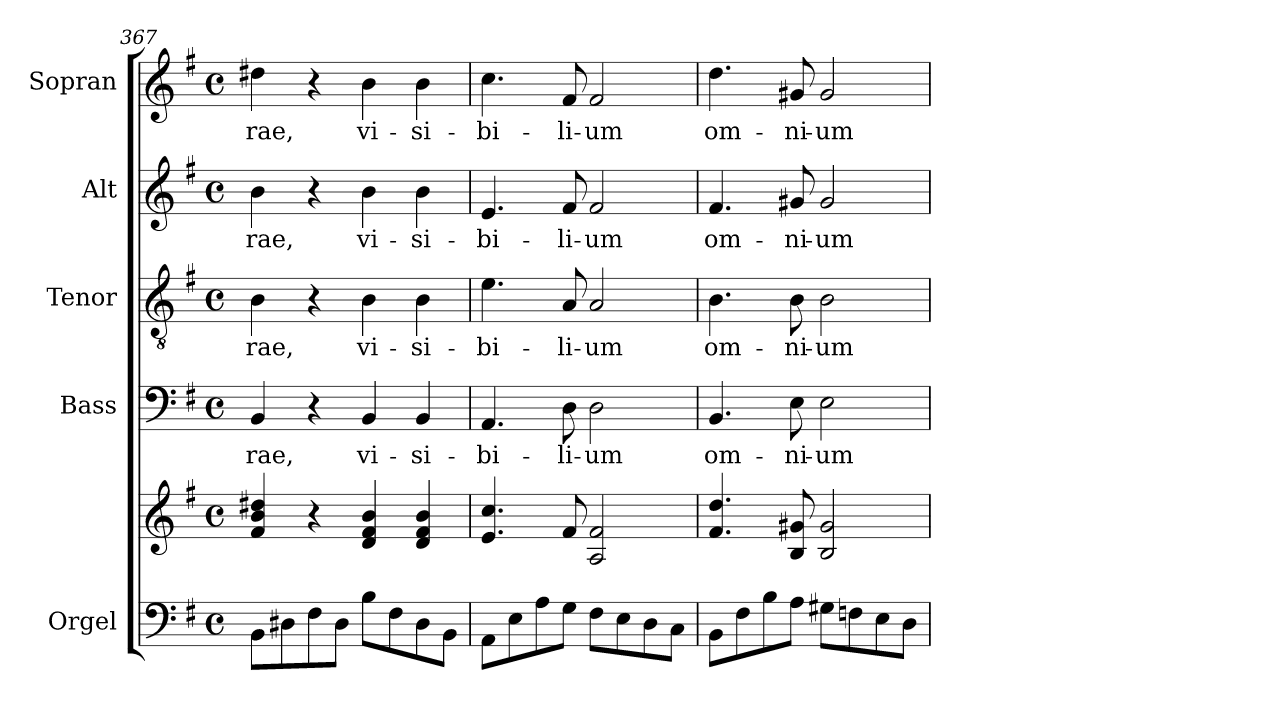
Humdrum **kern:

**kern	**kern	**kern	**text	**kern	**text	**kern	**text	**kern	**text
*part5	*part5	*part4	*part4	*part3	*part3	*part2	*part2	*part1	*part1
*staff6	*staff5	*staff4	*staff4	*staff3	*staff3	*staff2	*staff2	*staff1	*staff1
*I"Orgel	*	*I"Bass	*	*I"Tenor	*	*I"Alt	*	*I"Sopran	*
*I'Org.	*	*I'B	*	*I'T	*	*I'A	*	*I'S	*
*clefF4	*clefG2	*clefF4	*	*clefGv2	*	*clefG2	*	*clefG2	*
*k[f#]	*k[f#]	*k[f#]	*	*k[f#]	*	*k[f#]	*	*k[f#]	*
*G:	*G:	*G:	*	*G:	*	*G:	*	*G:	*
*M4/4	*M4/4	*M4/4	*	*M4/4	*	*M4/4	*	*M4/4	*
*met(c)	*met(c)	*met(c)	*	*met(c)	*	*met(c)	*	*met(c)	*
=367	=367	=367	=367	=367	=367	=367	=367	=367	=367
!	!	!	!LO:LY:b	!	!LO:LY:b	!	!LO:LY:b	!	!LO:LY:b
8BB\L	4f#/ 4b/ 4dd#X/	4BB/	-rae,	4B\	-rae,	4b\	-rae,	4dd#X\	-rae,
8D#X\	.	.	.	.	.	.	.	.	.
8F#\	4r	4r	.	4r	.	4r	.	4r	.
8D#\J	.	.	.	.	.	.	.	.	.
!	!	!	!LO:LY:b	!	!LO:LY:b	!	!LO:LY:b	!	!LO:LY:b
8B\L	4d/ 4f#/ 4b/	4BB/	vi-	4B\	vi-	4b\	vi-	4b\	vi-
8F#\	.	.	.	.	.	.	.	.	.
!	!	!	!LO:LY:b	!	!LO:LY:b	!	!LO:LY:b	!	!LO:LY:b
8D#\	4d/ 4f#/ 4b/	4BB/	-si-	4B\	-si-	4b\	-si-	4b\	-si-
8BB\J	.	.	.	.	.	.	.	.	.
=368	=368	=368	=368	=368	=368	=368	=368	=368	=368
!	!	!	!LO:LY:b	!	!LO:LY:b	!	!LO:LY:b	!	!LO:LY:b
8AA\L	4.e/ 4.cc/	4.AA/	-bi-	4.e\	-bi-	4.e/	-bi-	4.cc\	-bi-
8E\	.	.	.	.	.	.	.	.	.
8A\	.	.	.	.	.	.	.	.	.
!	!	!	!LO:LY:b	!	!LO:LY:b	!	!LO:LY:b	!	!LO:LY:b
8G\J	8f#/	8D\	-li-	8A/	-li-	8f#/	-li-	8f#/	-li-
!	!	!	!LO:LY:b	!	!LO:LY:b	!	!LO:LY:b	!	!LO:LY:b
8F#\L	2A/ 2f#/	2D\	-um	2A/	-um	2f#/	-um	2f#/	-um
8E\	.	.	.	.	.	.	.	.	.
8D\	.	.	.	.	.	.	.	.	.
8C\J	.	.	.	.	.	.	.	.	.
!!LO:LB:g=z
=369	=369	=369	=369	=369	=369	=369	=369	=369	=369
!	!	!	!LO:LY:b	!	!LO:LY:b	!	!LO:LY:b	!	!LO:LY:b
8BB\L	4.f#/ 4.dd/	4.BB/	om-	4.B\	om-	4.f#/	om-	4.dd\	om-
8F#\	.	.	.	.	.	.	.	.	.
8B\	.	.	.	.	.	.	.	.	.
!	!	!	!LO:LY:b	!	!LO:LY:b	!	!LO:LY:b	!	!LO:LY:b
8A\J	8B/ 8g#X/	8E\	-ni-	8B\	-ni-	8g#X/	-ni-	8g#X/	-ni-
!	!	!	!LO:LY:b	!	!LO:LY:b	!	!LO:LY:b	!	!LO:LY:b
8G#X\L	2B/ 2g#/	2E\	-um	2B\	-um	2g#/	-um	2g#/	-um
8Fn\	.	.	.	.	.	.	.	.	.
8E\	.	.	.	.	.	.	.	.	.
8D\J	.	.	.	.	.	.	.	.	.
=	=	=	=	=	=	=	=	=	=
*-	*-	*-	*-	*-	*-	*-	*-	*-	*-
